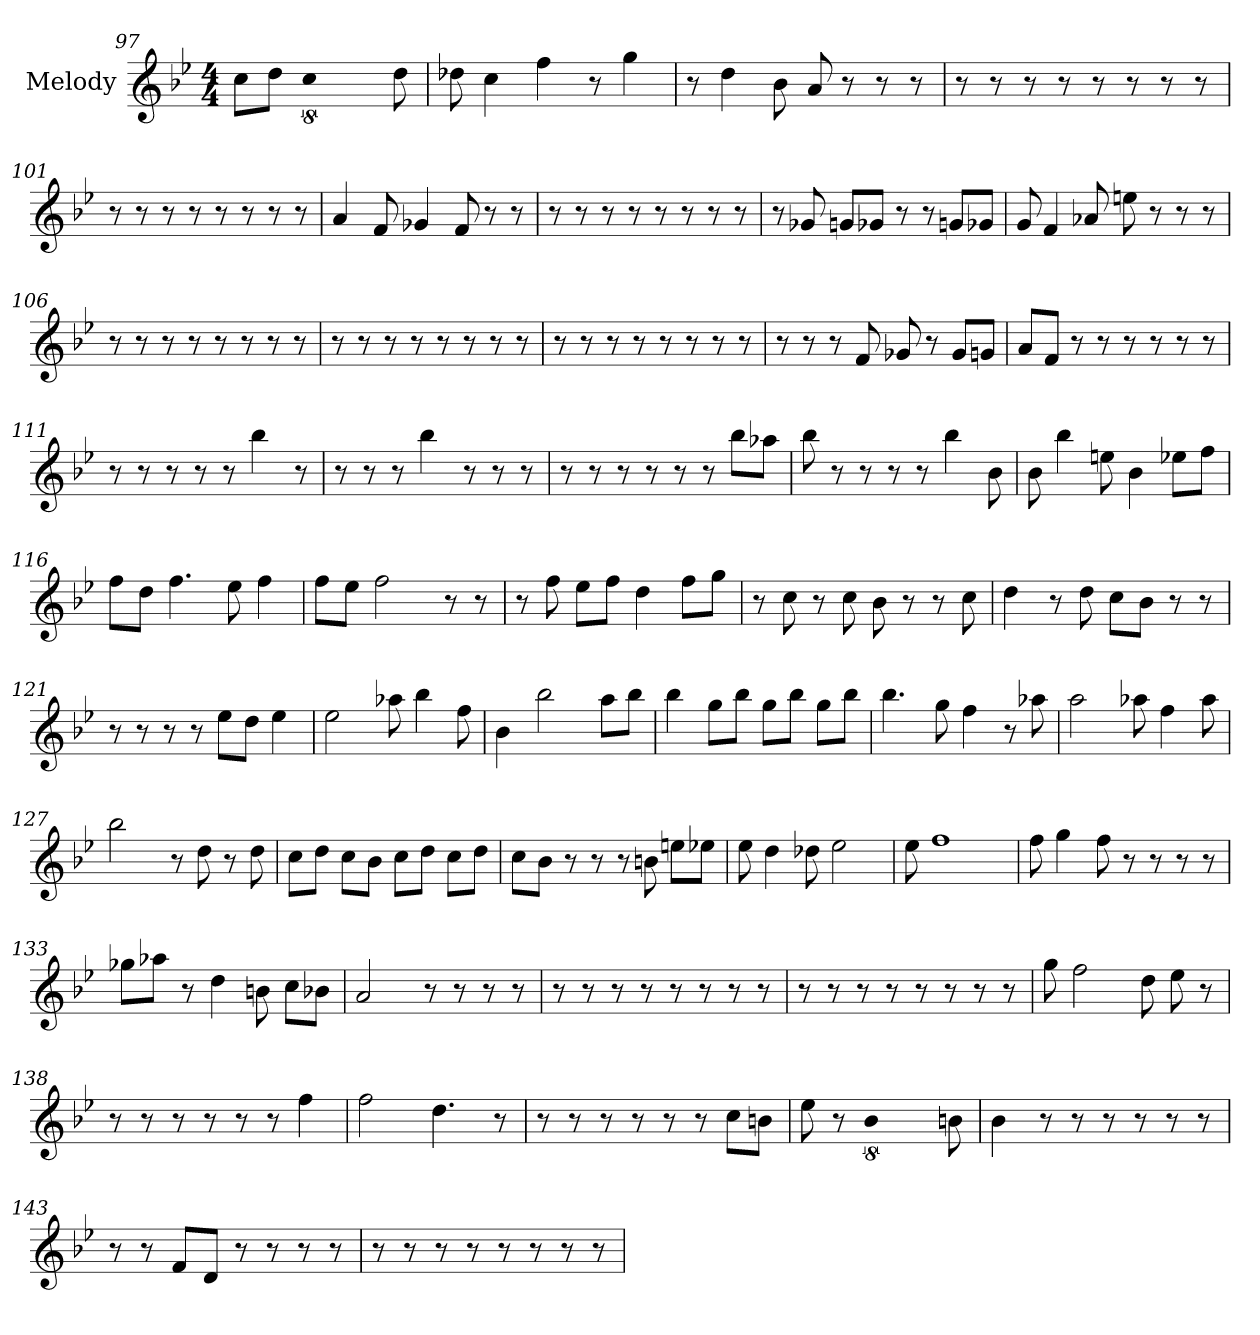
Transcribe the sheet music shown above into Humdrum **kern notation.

**kern
*part1
*staff1
*I"Melody
*clefG2
*k[b-e-]
*B-:
*M4/4
=97
8cc\L
8dd\J
!LO:N:vis=2
8%5cc
8dd
=98
8dd-
4cc
4ff
8r
4gg
=99
8r
4dd
8b-
8a
8r
8r
8r
=100
8r
8r
8r
8r
8r
8r
8r
8r
=101
8r
8r
8r
8r
8r
8r
8r
8r
=102
4a
8f
4g-
8f
8r
8r
=103
8r
8r
8r
8r
8r
8r
8r
8r
=104
8r
8g-
8g/L
8g-/J
8r
8r
8g/L
8g-/J
=105
8g
4f
8a-
8ee
8r
8r
8r
=106
8r
8r
8r
8r
8r
8r
8r
8r
=107
8r
8r
8r
8r
8r
8r
8r
8r
=108
8r
8r
8r
8r
8r
8r
8r
8r
=109
8r
8r
8r
8f
8g-
8r
8g-/L
8g/J
=110
8a/L
8f/J
8r
8r
8r
8r
8r
8r
=111
8r
8r
8r
8r
8r
4bb-
8r
=112
8r
8r
8r
4bb-
8r
8r
8r
=113
8r
8r
8r
8r
8r
8r
8bb-\L
8aa-\J
=114
8bb-
8r
8r
8r
8r
4bb-
8b-
=115
8b-
4bb-
8ee
4b-
8ee-\L
8ff\J
=116
8ff\L
8dd\J
4.ff
8ee-
4ff
=117
8ff\L
8ee-\J
2ff
8r
8r
=118
8r
8ff
8ee-\L
8ff\J
4dd
8ff\L
8gg\J
=119
8r
8cc
8r
8cc
8b-
8r
8r
8cc
=120
4dd
8r
8dd
8cc\L
8b-\J
8r
8r
=121
8r
8r
8r
8r
8ee-\L
8dd\J
4ee-
=122
2ee-
8aa-
4bb-
8ff
=123
4b-
2bb-
8aa\L
8bb-\J
=124
4bb-
8gg\L
8bb-\J
8gg\L
8bb-\J
8gg\L
8bb-\J
=125
4.bb-
8gg
4ff
8r
8aa-
=126
2aa
8aa-
4ff
8aa-
=127
2bb-
8r
8dd
8r
8dd
=128
8cc\L
8dd\J
8cc\L
8b-\J
8cc\L
8dd\J
8cc\L
8dd\J
=129
8cc\L
8b-\J
8r
8r
8r
8b
8ee\L
8ee-\J
=130
8ee-
4dd
8dd-
2ee-
=131
8ee-
!LO:N:vis=1
2..ff
=132
8ff
4gg
8ff
8r
8r
8r
8r
=133
8gg-\L
8aa-\J
8r
4dd
8b
8cc\L
8b-\J
=134
2a
8r
8r
8r
8r
=135
8r
8r
8r
8r
8r
8r
8r
8r
=136
8r
8r
8r
8r
8r
8r
8r
8r
=137
8gg
2ff
8dd
8ee-
8r
=138
8r
8r
8r
8r
8r
8r
4ff
=139
2ff
4.dd
8r
=140
8r
8r
8r
8r
8r
8r
8cc\L
8b\J
=141
8ee-
8r
!LO:N:vis=2
8%5b-
8b
=142
4b-
8r
8r
8r
8r
8r
8r
=143
8r
8r
8f/L
8d/J
8r
8r
8r
8r
=144
8r
8r
8r
8r
8r
8r
8r
8r
=
*-
